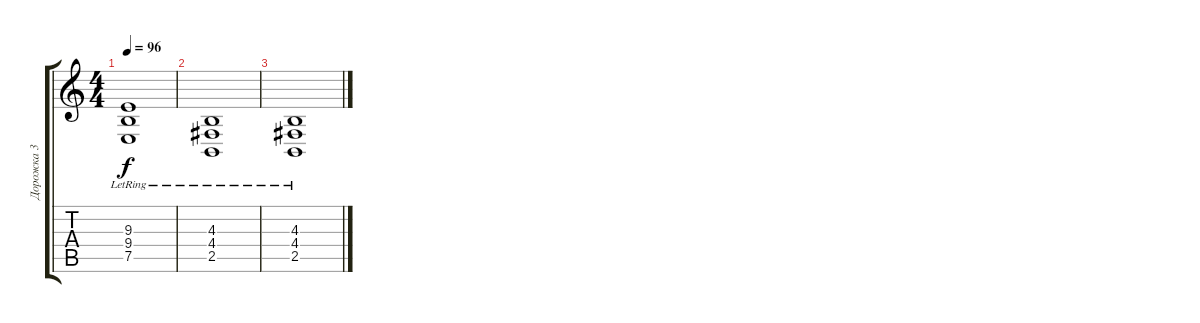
\track ("Дорожка 3" "Дорожка 3") {solo instrument choiraahs}
\staff {score tabs}
\tuning (E4 B3 G3 D3 A2 E2) {hide}
\ts (4 4)
\tempo 96
\clef g2
\ks c
(9.3{lr} 9.4{lr} 7.5{lr}).1{dy f} |
(4.3{lr} 4.4{lr} 2.5{lr}).1 |
(4.3{lr} 4.4{lr} 2.5{lr}).1
